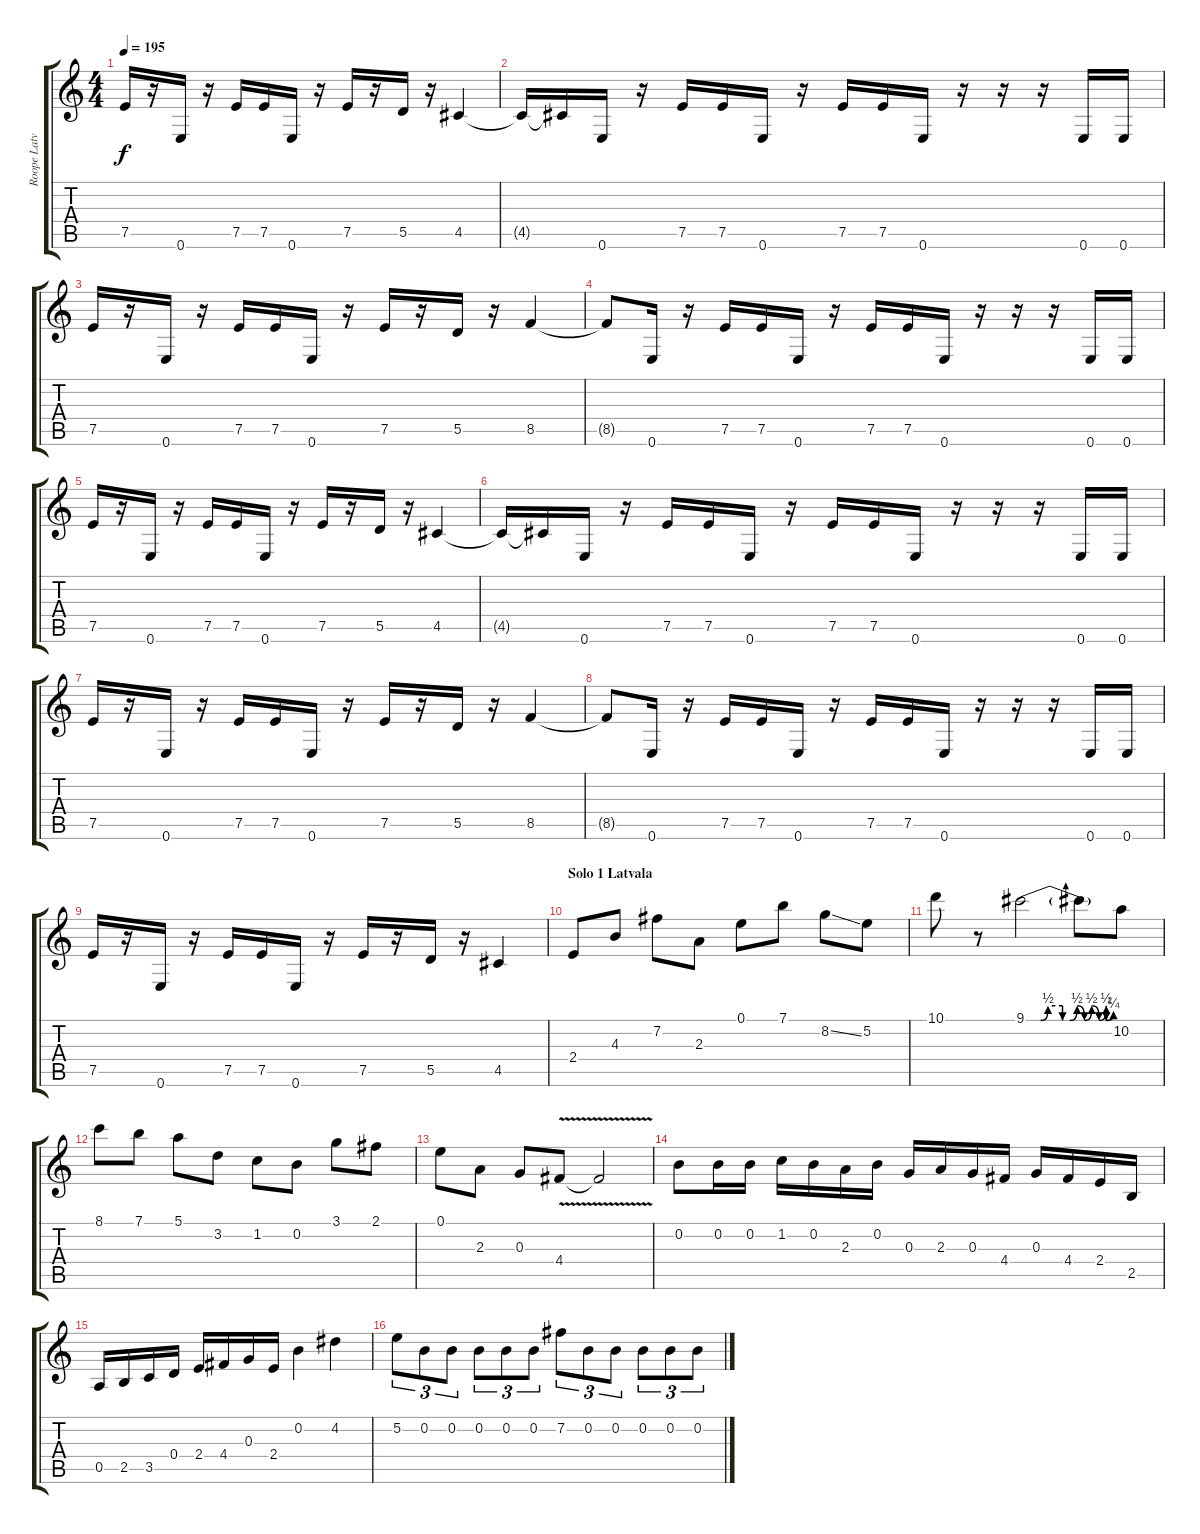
\track ("Roope Latvala" "Roope Latv") {instrument distortionguitar}
\staff {score tabs}
\tuning (E4 B3 G3 D3 A2 E2) {hide}
\ts (4 4)
\tempo 195
\clef g2
\ks c
7.5.16{dy f} r.16 0.6.16 r.16 7.5.16 7.5.16 0.6.16 r.16 7.5.16 r.16 5.5.16 r.16 4.5.4 |
4.5{t}.16 4.5{t}.16 0.6.16 r.16 7.5.16 7.5.16 0.6.16 r.16 7.5.16 7.5.16 0.6.16 r.16 r.16 r.16 0.6.16 0.6.16 |
7.5.16 r.16 0.6.16 r.16 7.5.16 7.5.16 0.6.16 r.16 7.5.16 r.16 5.5.16 r.16 8.5.4 |
8.5{t}.8 0.6.16 r.16 7.5.16 7.5.16 0.6.16 r.16 7.5.16 7.5.16 0.6.16 r.16 r.16 r.16 0.6.16 0.6.16 |
7.5.16 r.16 0.6.16 r.16 7.5.16 7.5.16 0.6.16 r.16 7.5.16 r.16 5.5.16 r.16 4.5.4 |
4.5{t}.16 4.5{t}.16 0.6.16 r.16 7.5.16 7.5.16 0.6.16 r.16 7.5.16 7.5.16 0.6.16 r.16 r.16 r.16 0.6.16 0.6.16 |
7.5.16 r.16 0.6.16 r.16 7.5.16 7.5.16 0.6.16 r.16 7.5.16 r.16 5.5.16 r.16 8.5.4 |
8.5{t}.8 0.6.16 r.16 7.5.16 7.5.16 0.6.16 r.16 7.5.16 7.5.16 0.6.16 r.16 r.16 r.16 0.6.16 0.6.16 |
7.5.16 r.16 0.6.16 r.16 7.5.16 7.5.16 0.6.16 r.16 7.5.16 r.16 5.5.16 r.16 4.5.4 |
\section ("" "Solo 1 Latvala")
2.4.8 4.3.8 7.2.8 2.3.8 0.1.8 7.1.8 8.2{ss}.8 5.2.8 |
10.1.8 r.8 9.1{be (custom 0 0 5 0 10 0 15 2 25 2 25 0 30 0 35 2 40 0 45 2 50 0 55 2 55 0 60 1)}.2 9.1{t}.8 10.2.8 |
8.1.8 7.1.8 5.1.8 3.2.8 1.2.8 0.2.8 3.1.8 2.1.8 |
0.1.8 2.3.8 0.3.8 4.4{v}.8 4.4{t}.2 |
0.2.8 0.2.16 0.2.16 1.2.16 0.2.16 2.3.16 0.2.16 0.3.16 2.3.16 0.3.16 4.4.16 0.3.16 4.4.16 2.4.16 2.5.16 |
0.5.16 2.5.16 3.5.16 0.4.16 2.4.16 4.4.16 0.3.16 2.4.16 0.2.4 4.2.4 |
5.2.8{tu (3 2)} 0.2.8{tu (3 2)} 0.2.8{tu (3 2)} 0.2.8{tu (3 2)} 0.2.8{tu (3 2)} 0.2.8{tu (3 2)} 7.2.8{tu (3 2)} 0.2.8{tu (3 2)} 0.2.8{tu (3 2)} 0.2.8{tu (3 2)} 0.2.8{tu (3 2)} 0.2.8{tu (3 2)}
